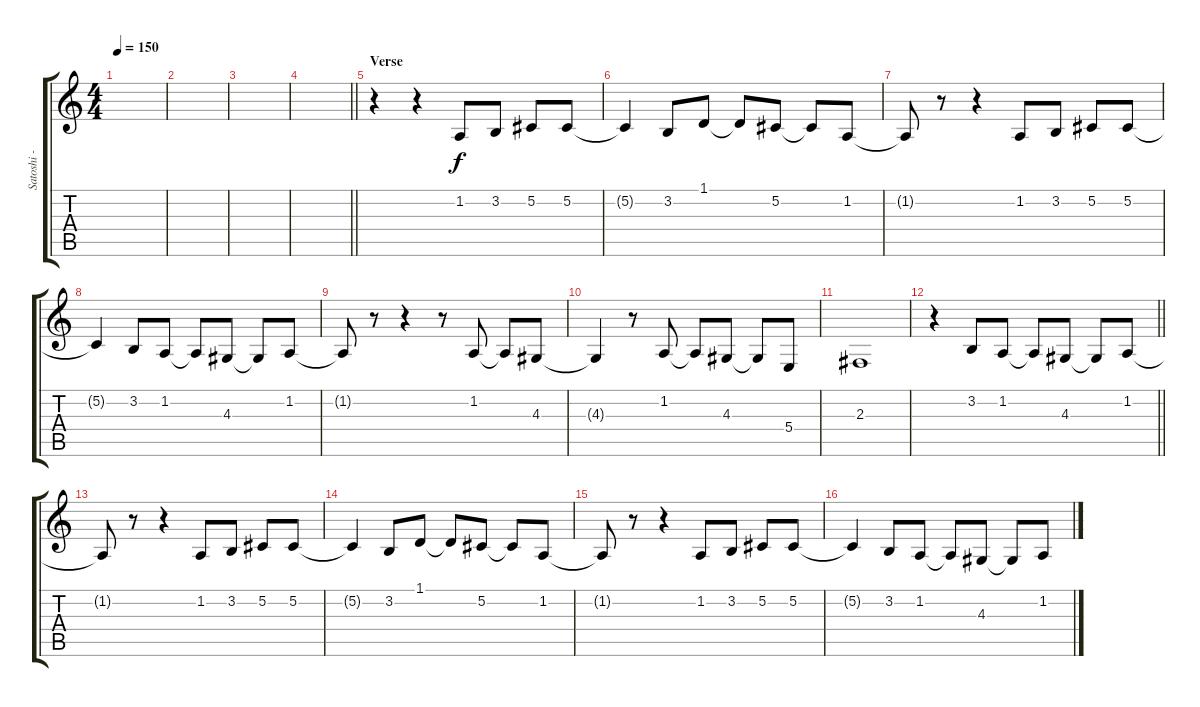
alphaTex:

\track ("Satoshi - Vocals" "Satoshi - ") {instrument lead6voice}
\staff {score tabs}
\tuning (Db4 Ab3 E3 B2 Gb2 B1) {hide}
\ts (4 4)
\tempo 150
\clef g2
\ks c
|
|
|
\barLineRight lightlight
|
\section ("" "Verse")
r.4 r.4 1.2.8 3.2.8 5.2.8 5.2.8 |
5.2{t}.4 3.2.8 1.1.8 1.1{t}.8 5.2.8 5.2{t}.8 1.2.8 |
1.2{t}.8 r.8 r.4 1.2.8 3.2.8 5.2.8 5.2.8 |
5.2{t}.4 3.2.8 1.2.8 1.2{t}.8 4.3.8 4.3{t}.8 1.2.8 |
1.2{t}.8 r.8 r.4 r.8 1.2.8 1.2{t}.8 4.3.8 |
4.3{t}.4 r.8 1.2.8 1.2{t}.8 4.3.8 4.3{t}.8 5.4.8 |
2.3.1 |
\barLineRight lightlight
r.4 3.2.8 1.2.8 1.2{t}.8 4.3.8 4.3{t}.8 1.2.8 |
\section ("" "")
1.2{t}.8 r.8 r.4 1.2.8 3.2.8 5.2.8 5.2.8 |
5.2{t}.4 3.2.8 1.1.8 1.1{t}.8 5.2.8 5.2{t}.8 1.2.8 |
1.2{t}.8 r.8 r.4 1.2.8 3.2.8 5.2.8 5.2.8 |
5.2{t}.4 3.2.8 1.2.8 1.2{t}.8 4.3.8 4.3{t}.8 1.2.8
